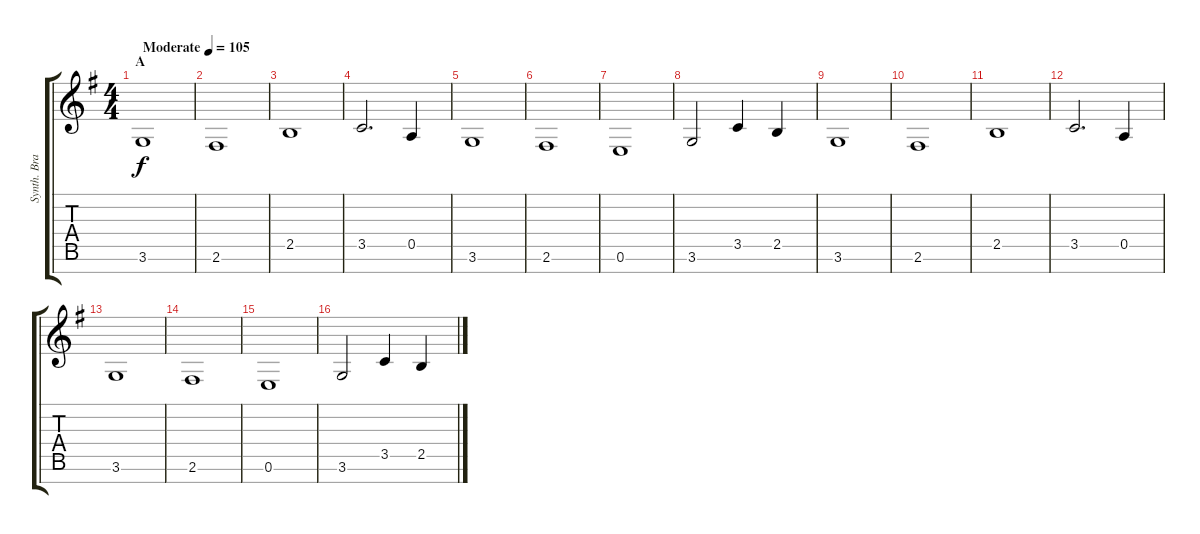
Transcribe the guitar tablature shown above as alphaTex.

\track ("Synth. Brass" "Synth. Bra") {instrument synthbrass1}
\staff {score tabs}
\tuning (E5 B4 G4 D4 A3 E3 B2) {hide}
\ts (4 4)
\section ("" "A")
\tempo (105 "Moderate")
\clef g2
\ks g
3.6.1{dy f instrument synthbrass1} |
2.6.1 |
2.5.1 |
3.5.2{d} 0.5.4 |
3.6.1 |
2.6.1 |
0.6.1 |
3.6.2 3.5.4 2.5.4 |
3.6.1 |
2.6.1 |
2.5.1 |
3.5.2{d} 0.5.4 |
3.6.1 |
2.6.1 |
0.6.1 |
3.6.2 3.5.4 2.5.4
